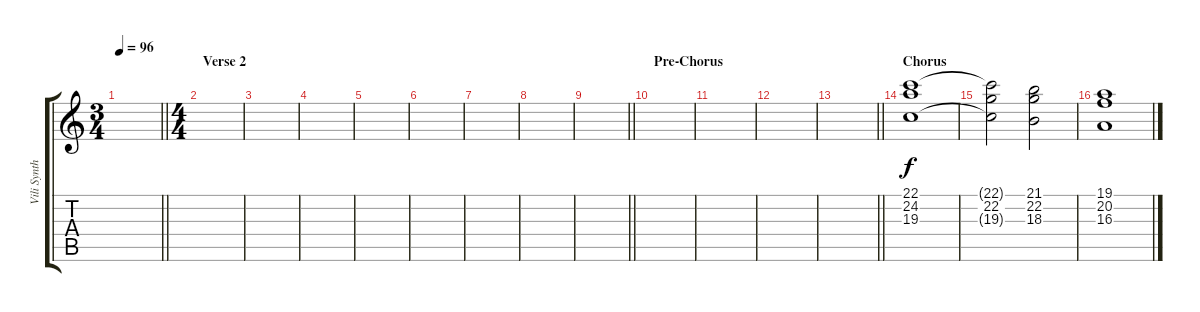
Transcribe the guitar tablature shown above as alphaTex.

\track ("Vili Synth" "Vili Synth") {instrument stringensemble1}
\staff {score tabs}
\tuning (D4 A3 F3 C3 G2 D2) {hide}
\ts (3 4)
\tempo 96
\clef g2
\barLineRight lightlight
\ks c
|
\ts (4 4)
\section ("" "Verse 2")
|
|
|
|
|
|
|
\barLineRight lightlight
|
\section ("" "Pre-Chorus")
|
|
|
\barLineRight lightlight
|
\section ("" "Chorus")
(22.1 24.2 19.3).1 |
(22.1{t} 22.2 19.3{t}).2 (21.1 22.2 18.3).2 |
(19.1 20.2 16.3).1
